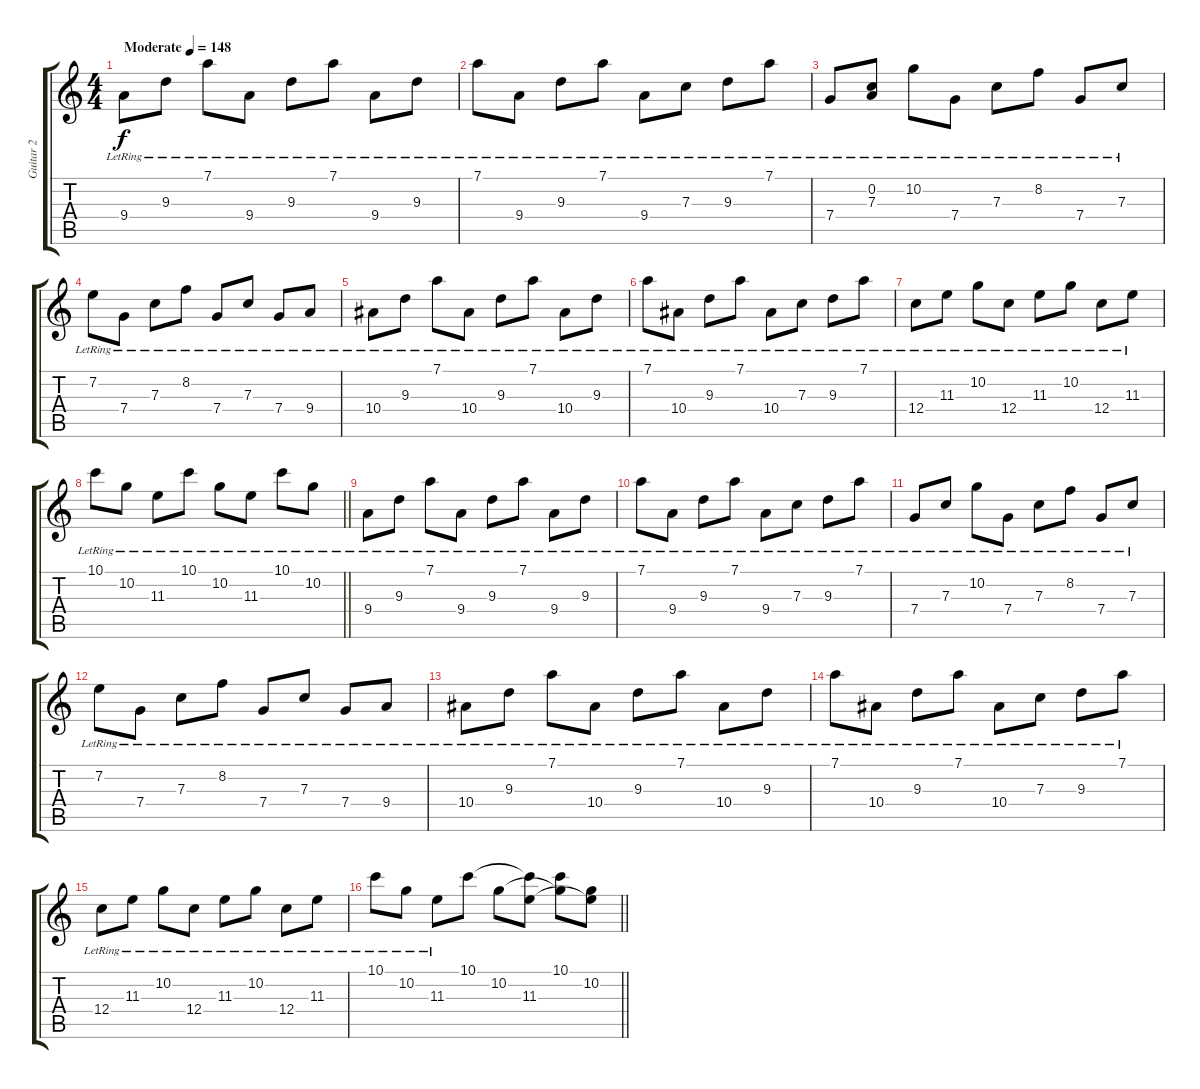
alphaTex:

\track ("Guitar 2" "Guitar 2") {instrument distortionguitar}
\staff {score tabs}
\tuning (D4 A3 F3 C3 G2 C2) {hide}
\ts (4 4)
\tempo (148 "Moderate")
\clef g2
\ks c
9.4{lr}.8{dy f instrument distortionguitar} 9.3{lr}.8 7.1{lr}.8 9.4{lr}.8 9.3{lr}.8 7.1{lr}.8 9.4{lr}.8 9.3{lr}.8 |
7.1{lr}.8 9.4{lr}.8 9.3{lr}.8 7.1{lr}.8 9.4{lr}.8 7.3{lr}.8 9.3{lr}.8 7.1{lr}.8 |
7.4{lr}.8 (0.2 7.3{lr}).8 10.2{lr}.8 7.4{lr}.8 7.3{lr}.8 8.2{lr}.8 7.4{lr}.8 7.3{lr}.8 |
7.2{lr}.8 7.4{lr}.8 7.3{lr}.8 8.2{lr}.8 7.4{lr}.8 7.3{lr}.8 7.4{lr}.8 9.4{lr}.8 |
10.4{lr}.8 9.3{lr}.8 7.1{lr}.8 10.4{lr}.8 9.3{lr}.8 7.1{lr}.8 10.4{lr}.8 9.3{lr}.8 |
7.1{lr}.8 10.4{lr}.8 9.3{lr}.8 7.1{lr}.8 10.4{lr}.8 7.3{lr}.8 9.3{lr}.8 7.1{lr}.8 |
12.4{lr}.8 11.3{lr}.8 10.2{lr}.8 12.4{lr}.8 11.3{lr}.8 10.2{lr}.8 12.4{lr}.8 11.3{lr}.8 |
\barLineRight lightlight
10.1{lr}.8 10.2{lr}.8 11.3{lr}.8 10.1{lr}.8 10.2{lr}.8 11.3{lr}.8 10.1{lr}.8 10.2{lr}.8 |
9.4{lr}.8 9.3{lr}.8 7.1{lr}.8 9.4{lr}.8 9.3{lr}.8 7.1{lr}.8 9.4{lr}.8 9.3{lr}.8 |
7.1{lr}.8 9.4{lr}.8 9.3{lr}.8 7.1{lr}.8 9.4{lr}.8 7.3{lr}.8 9.3{lr}.8 7.1{lr}.8 |
7.4{lr}.8 7.3{lr}.8 10.2{lr}.8 7.4{lr}.8 7.3{lr}.8 8.2{lr}.8 7.4{lr}.8 7.3{lr}.8 |
7.2{lr}.8 7.4{lr}.8 7.3{lr}.8 8.2{lr}.8 7.4{lr}.8 7.3{lr}.8 7.4{lr}.8 9.4{lr}.8 |
10.4{lr}.8 9.3{lr}.8 7.1{lr}.8 10.4{lr}.8 9.3{lr}.8 7.1{lr}.8 10.4{lr}.8 9.3{lr}.8 |
7.1{lr}.8 10.4{lr}.8 9.3{lr}.8 7.1{lr}.8 10.4{lr}.8 7.3{lr}.8 9.3{lr}.8 7.1{lr}.8 |
12.4{lr}.8 11.3{lr}.8 10.2{lr}.8 12.4{lr}.8 11.3{lr}.8 10.2{lr}.8 12.4{lr}.8 11.3{lr}.8 |
\barLineRight lightlight
10.1{lr}.8 10.2{lr}.8 11.3{lr}.8 10.1.8 10.2.8 (10.1{t} 11.3).8 (10.1 10.2{t}).8 (10.2 11.3{t}).8
